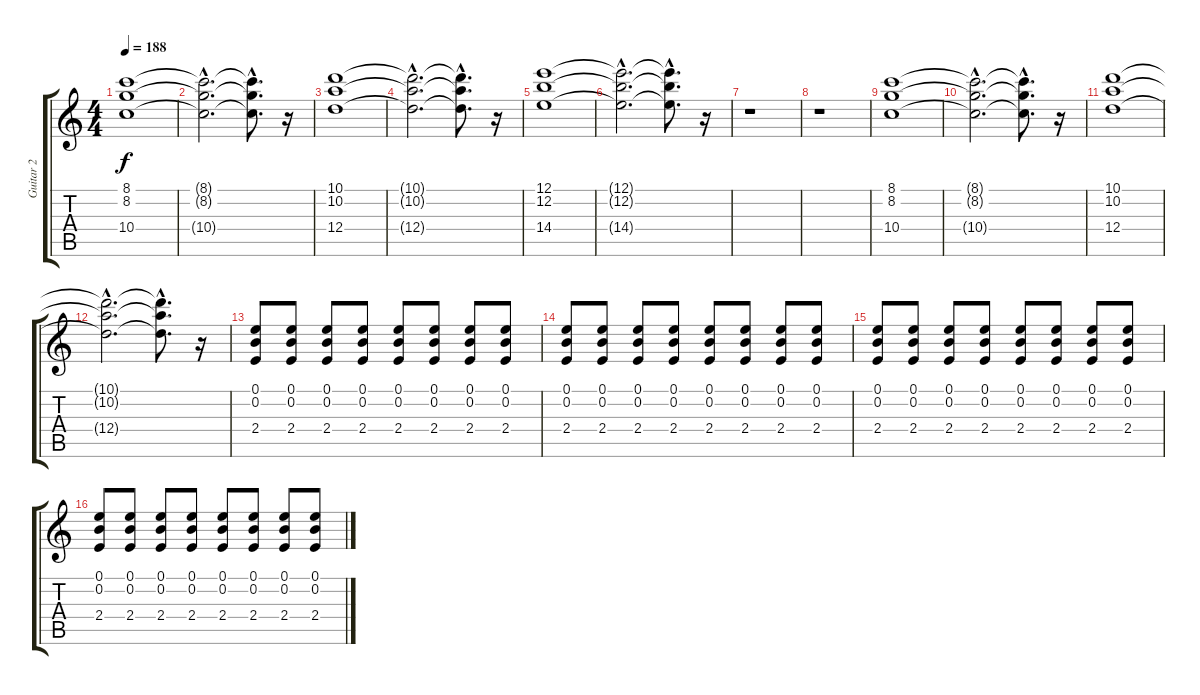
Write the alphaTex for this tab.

\track ("Guitar 2" "Guitar 2") {instrument overdrivenguitar}
\staff {score tabs}
\tuning (E4 B3 G3 D3 A2 E2) {hide}
\ts (4 4)
\tempo 188
\clef g2
\ks c
(8.1 8.2 10.4).1{dy f} |
(8.1{hac t} 8.2{hac t} 10.4{hac t}).2{d} (8.1{hac t} 8.2{hac t} 10.4{hac t}).8{d} r.16 |
(10.1 10.2 12.4).1 |
(10.1{hac t} 10.2{hac t} 12.4{hac t}).2{d} (10.1{hac t} 10.2{hac t} 12.4{hac t}).8{d} r.16 |
(12.1 12.2 14.4).1 |
(12.1{hac t} 12.2{hac t} 14.4{hac t}).2{d} (12.1{hac t} 12.2{hac t} 14.4{hac t}).8{d} r.16 |
r.1 |
r.1 |
(8.1 8.2 10.4).1 |
(8.1{hac t} 8.2{hac t} 10.4{hac t}).2{d} (8.1{hac t} 8.2{hac t} 10.4{hac t}).8{d} r.16 |
(10.1 10.2 12.4).1 |
(10.1{hac t} 10.2{hac t} 12.4{hac t}).2{d} (10.1{hac t} 10.2{hac t} 12.4{hac t}).8{d} r.16 |
(0.1 0.2 2.4).8 (0.1 0.2 2.4).8 (0.1 0.2 2.4).8 (0.1 0.2 2.4).8 (0.1 0.2 2.4).8 (0.1 0.2 2.4).8 (0.1 0.2 2.4).8 (0.1 0.2 2.4).8 |
(0.1 0.2 2.4).8 (0.1 0.2 2.4).8 (0.1 0.2 2.4).8 (0.1 0.2 2.4).8 (0.1 0.2 2.4).8 (0.1 0.2 2.4).8 (0.1 0.2 2.4).8 (0.1 0.2 2.4).8 |
(0.1 0.2 2.4).8 (0.1 0.2 2.4).8 (0.1 0.2 2.4).8 (0.1 0.2 2.4).8 (0.1 0.2 2.4).8 (0.1 0.2 2.4).8 (0.1 0.2 2.4).8 (0.1 0.2 2.4).8 |
(0.1 0.2 2.4).8 (0.1 0.2 2.4).8 (0.1 0.2 2.4).8 (0.1 0.2 2.4).8 (0.1 0.2 2.4).8 (0.1 0.2 2.4).8 (0.1 0.2 2.4).8 (0.1 0.2 2.4).8
